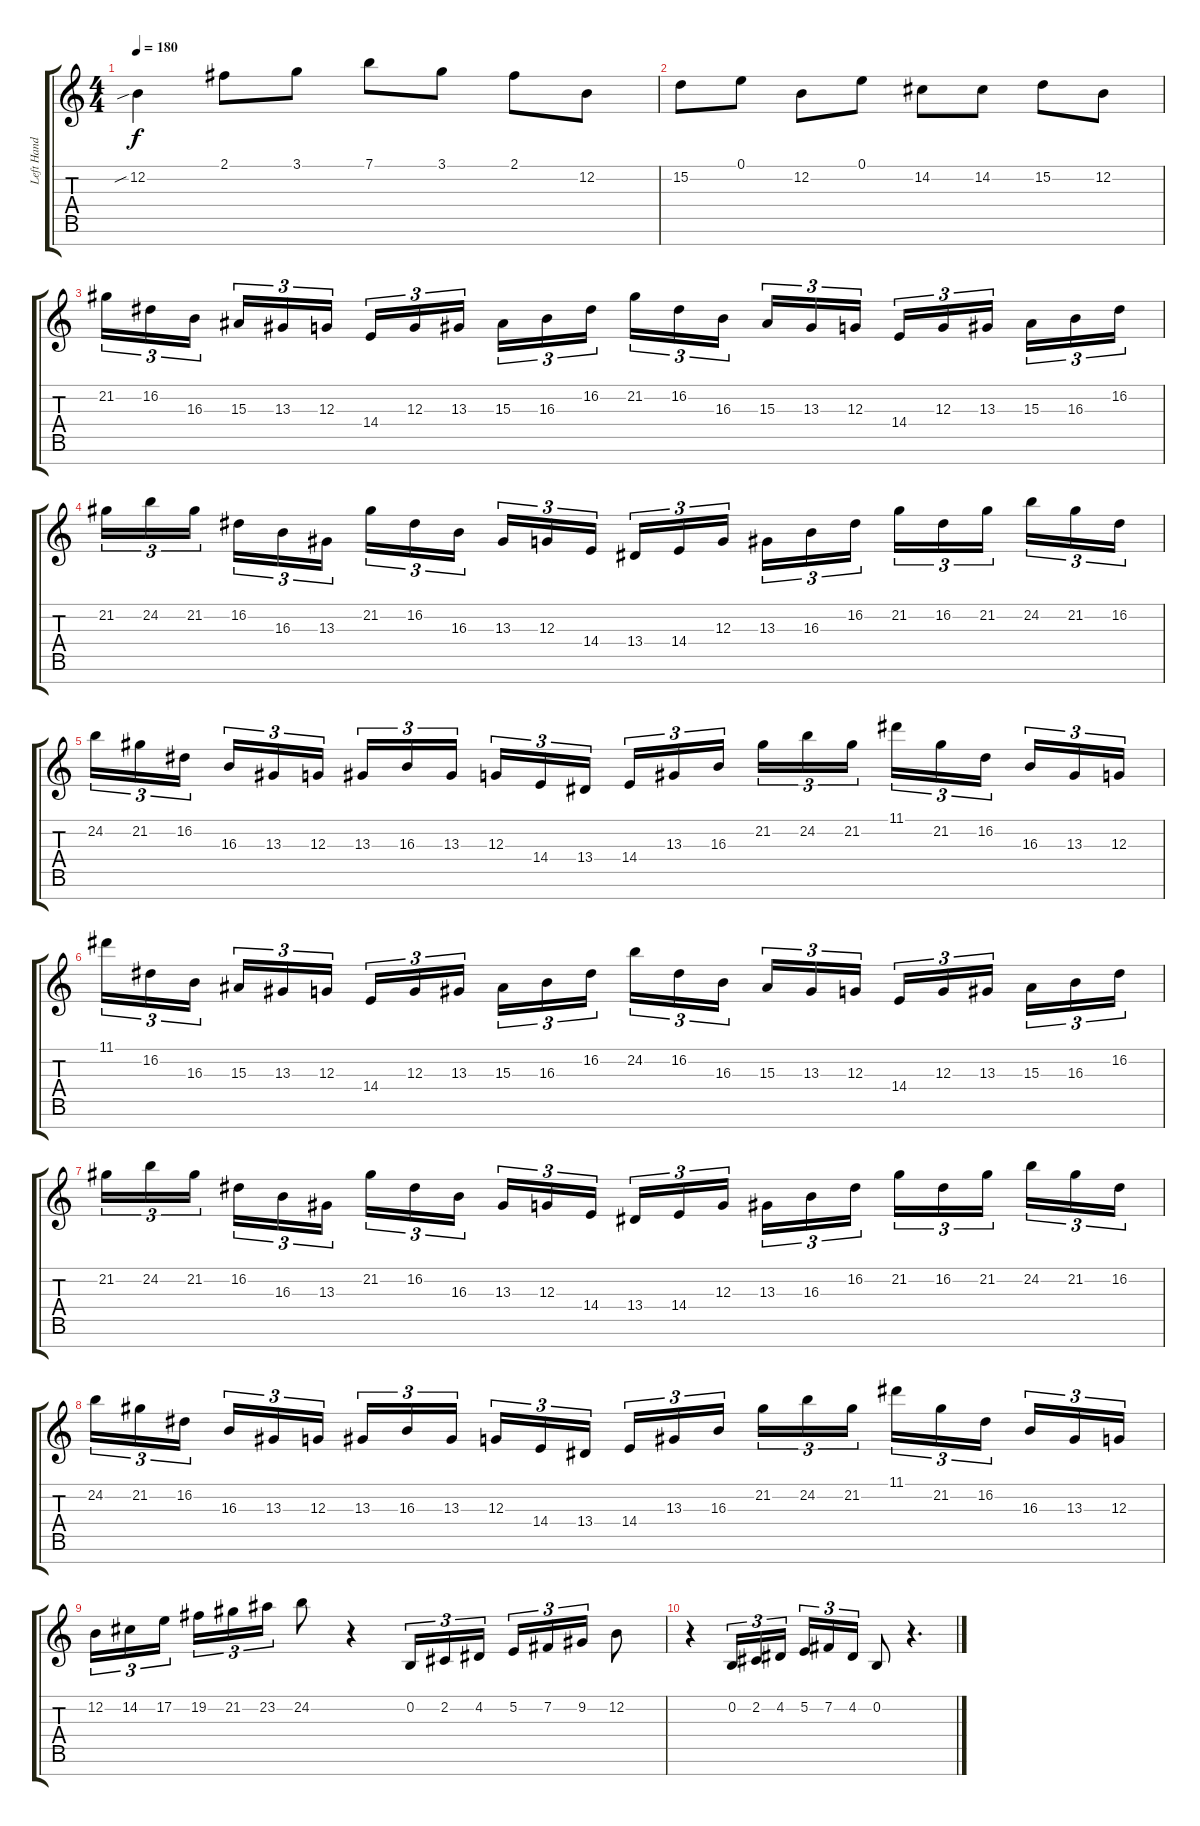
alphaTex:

\track ("Left Hand - Solo" "Left Hand ") {instrument acousticgrandpiano}
\staff {score tabs}
\tuning (E5 B3 G3 D3 A2 E2 B1) {hide}
\ts (4 4)
\tempo 180
\clef g2
\ks c
12.2{sib}.4{dy f} 2.1.8 3.1.8 7.1.8 3.1.8 2.1.8 12.2.8 |
15.2.8 0.1.8 12.2.8 0.1.8 14.2.8 14.2.8 15.2.8 12.2.8 |
21.2.16{tu (3 2)} 16.2.16{tu (3 2)} 16.3.16{tu (3 2)} 15.3.16{tu (3 2)} 13.3.16{tu (3 2)} 12.3.16{tu (3 2)} 14.4.16{tu (3 2)} 12.3.16{tu (3 2)} 13.3.16{tu (3 2)} 15.3.16{tu (3 2)} 16.3.16{tu (3 2)} 16.2.16{tu (3 2)} 21.2.16{tu (3 2)} 16.2.16{tu (3 2)} 16.3.16{tu (3 2)} 15.3.16{tu (3 2)} 13.3.16{tu (3 2)} 12.3.16{tu (3 2)} 14.4.16{tu (3 2)} 12.3.16{tu (3 2)} 13.3.16{tu (3 2)} 15.3.16{tu (3 2)} 16.3.16{tu (3 2)} 16.2.16{tu (3 2)} |
21.2.16{tu (3 2)} 24.2.16{tu (3 2)} 21.2.16{tu (3 2)} 16.2.16{tu (3 2)} 16.3.16{tu (3 2)} 13.3.16{tu (3 2)} 21.2.16{tu (3 2)} 16.2.16{tu (3 2)} 16.3.16{tu (3 2)} 13.3.16{tu (3 2)} 12.3.16{tu (3 2)} 14.4.16{tu (3 2)} 13.4.16{tu (3 2)} 14.4.16{tu (3 2)} 12.3.16{tu (3 2)} 13.3.16{tu (3 2)} 16.3.16{tu (3 2)} 16.2.16{tu (3 2)} 21.2.16{tu (3 2)} 16.2.16{tu (3 2)} 21.2.16{tu (3 2)} 24.2.16{tu (3 2)} 21.2.16{tu (3 2)} 16.2.16{tu (3 2)} |
24.2.16{tu (3 2)} 21.2.16{tu (3 2)} 16.2.16{tu (3 2)} 16.3.16{tu (3 2)} 13.3.16{tu (3 2)} 12.3.16{tu (3 2)} 13.3.16{tu (3 2)} 16.3.16{tu (3 2)} 13.3.16{tu (3 2)} 12.3.16{tu (3 2)} 14.4.16{tu (3 2)} 13.4.16{tu (3 2)} 14.4.16{tu (3 2)} 13.3.16{tu (3 2)} 16.3.16{tu (3 2)} 21.2.16{tu (3 2)} 24.2.16{tu (3 2)} 21.2.16{tu (3 2)} 11.1.16{tu (3 2)} 21.2.16{tu (3 2)} 16.2.16{tu (3 2)} 16.3.16{tu (3 2)} 13.3.16{tu (3 2)} 12.3.16{tu (3 2)} |
11.1.16{tu (3 2)} 16.2.16{tu (3 2)} 16.3.16{tu (3 2)} 15.3.16{tu (3 2)} 13.3.16{tu (3 2)} 12.3.16{tu (3 2)} 14.4.16{tu (3 2)} 12.3.16{tu (3 2)} 13.3.16{tu (3 2)} 15.3.16{tu (3 2)} 16.3.16{tu (3 2)} 16.2.16{tu (3 2)} 24.2.16{tu (3 2)} 16.2.16{tu (3 2)} 16.3.16{tu (3 2)} 15.3.16{tu (3 2)} 13.3.16{tu (3 2)} 12.3.16{tu (3 2)} 14.4.16{tu (3 2)} 12.3.16{tu (3 2)} 13.3.16{tu (3 2)} 15.3.16{tu (3 2)} 16.3.16{tu (3 2)} 16.2.16{tu (3 2)} |
21.2.16{tu (3 2)} 24.2.16{tu (3 2)} 21.2.16{tu (3 2)} 16.2.16{tu (3 2)} 16.3.16{tu (3 2)} 13.3.16{tu (3 2)} 21.2.16{tu (3 2)} 16.2.16{tu (3 2)} 16.3.16{tu (3 2)} 13.3.16{tu (3 2)} 12.3.16{tu (3 2)} 14.4.16{tu (3 2)} 13.4.16{tu (3 2)} 14.4.16{tu (3 2)} 12.3.16{tu (3 2)} 13.3.16{tu (3 2)} 16.3.16{tu (3 2)} 16.2.16{tu (3 2)} 21.2.16{tu (3 2)} 16.2.16{tu (3 2)} 21.2.16{tu (3 2)} 24.2.16{tu (3 2)} 21.2.16{tu (3 2)} 16.2.16{tu (3 2)} |
24.2.16{tu (3 2)} 21.2.16{tu (3 2)} 16.2.16{tu (3 2)} 16.3.16{tu (3 2)} 13.3.16{tu (3 2)} 12.3.16{tu (3 2)} 13.3.16{tu (3 2)} 16.3.16{tu (3 2)} 13.3.16{tu (3 2)} 12.3.16{tu (3 2)} 14.4.16{tu (3 2)} 13.4.16{tu (3 2)} 14.4.16{tu (3 2)} 13.3.16{tu (3 2)} 16.3.16{tu (3 2)} 21.2.16{tu (3 2)} 24.2.16{tu (3 2)} 21.2.16{tu (3 2)} 11.1.16{tu (3 2)} 21.2.16{tu (3 2)} 16.2.16{tu (3 2)} 16.3.16{tu (3 2)} 13.3.16{tu (3 2)} 12.3.16{tu (3 2)} |
12.2.16{tu (3 2)} 14.2.16{tu (3 2)} 17.2.16{tu (3 2)} 19.2.16{tu (3 2)} 21.2.16{tu (3 2)} 23.2.16{tu (3 2)} 24.2.8 r.4 0.2.16{tu (3 2)} 2.2.16{tu (3 2)} 4.2.16{tu (3 2)} 5.2.16{tu (3 2)} 7.2.16{tu (3 2)} 9.2.16{tu (3 2)} 12.2.8 |
r.4 0.2.16{tu (3 2)} 2.2.16{tu (3 2)} 4.2.16{tu (3 2)} 5.2.16{tu (3 2)} 7.2.16{tu (3 2)} 4.2.16{tu (3 2)} 0.2.8 r.4{d}
